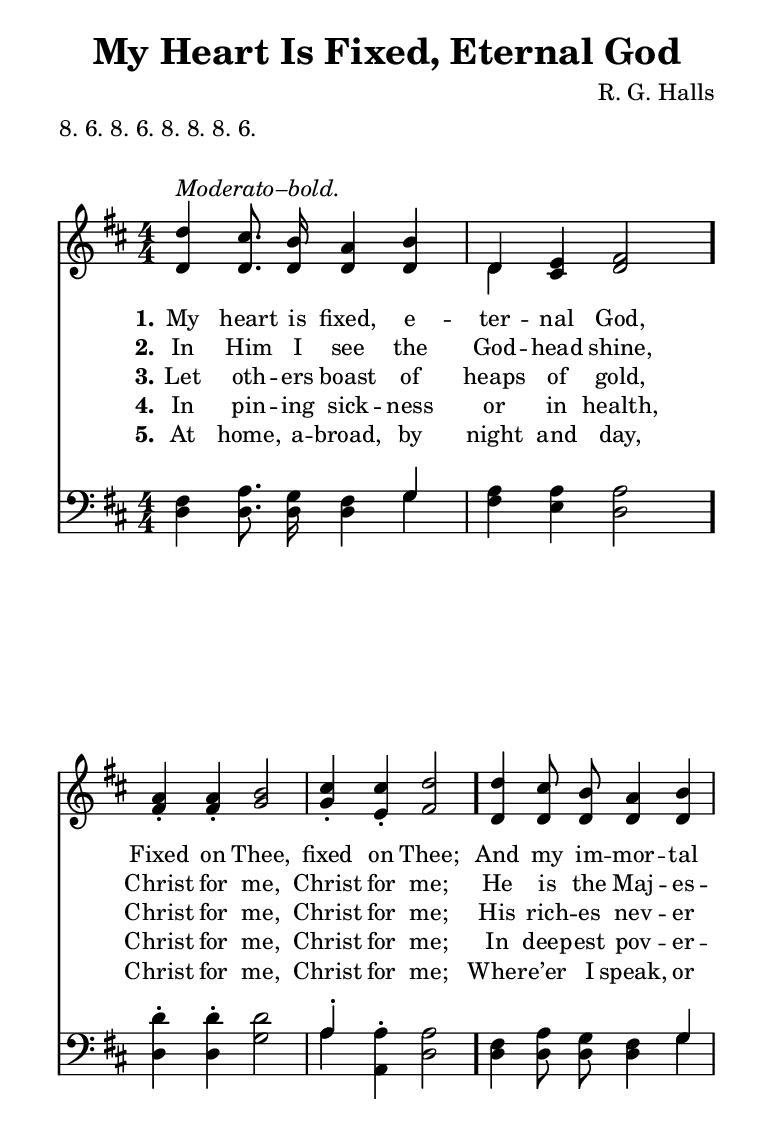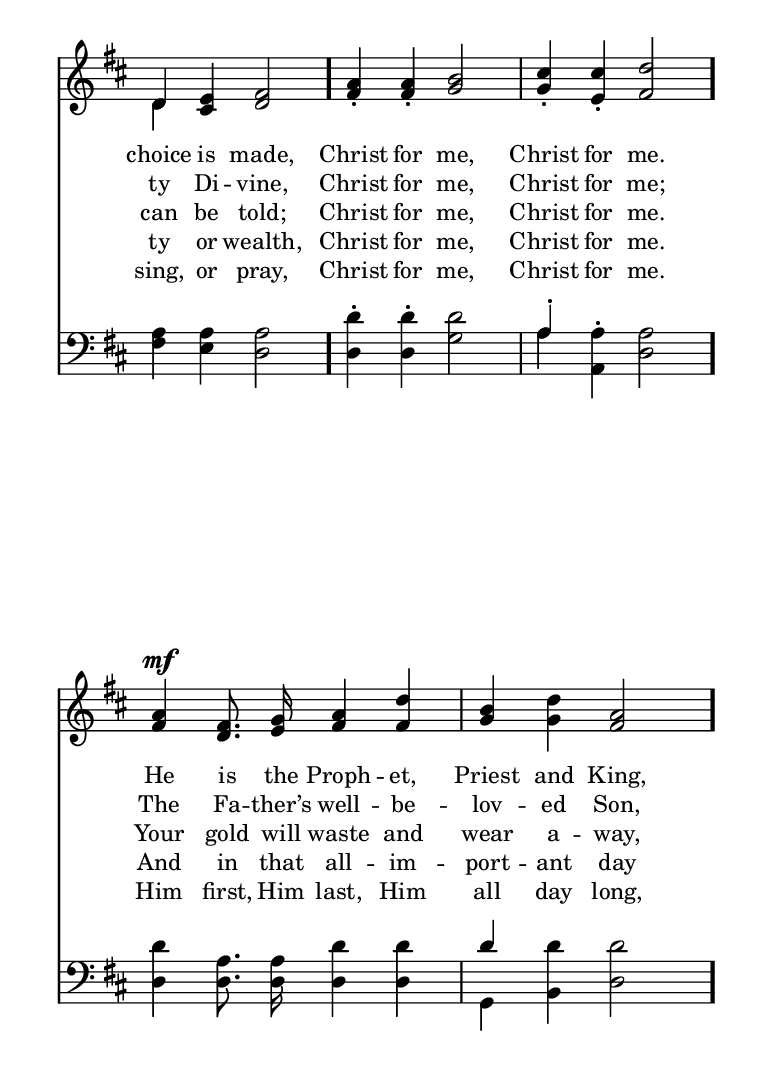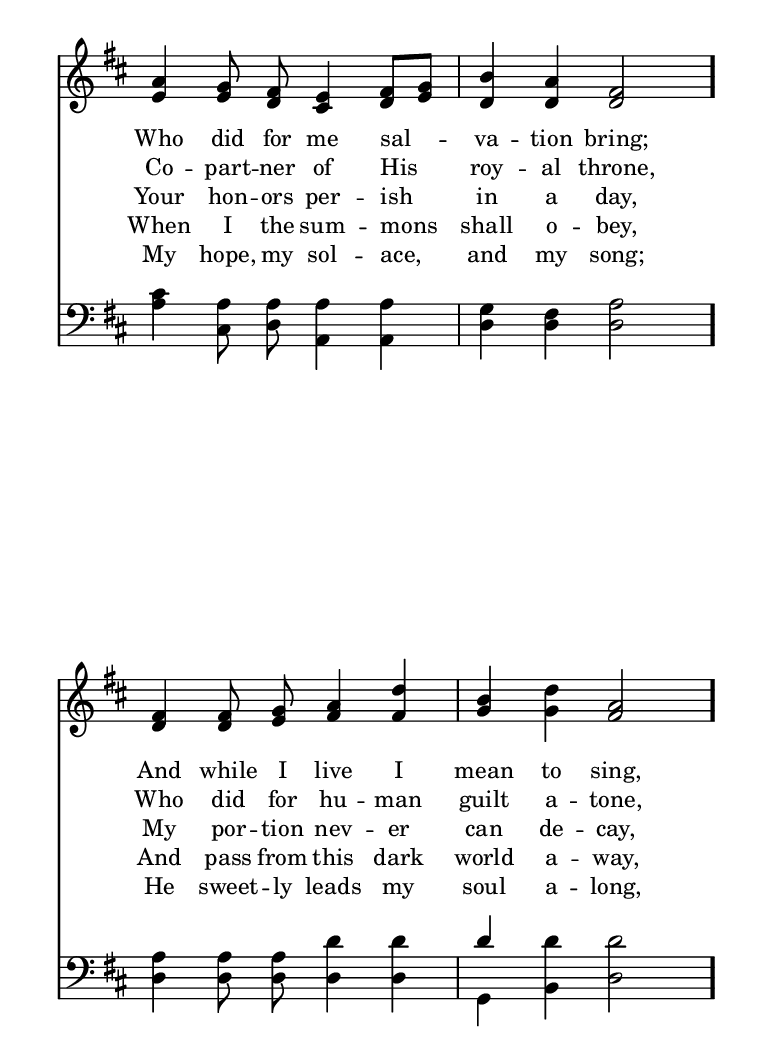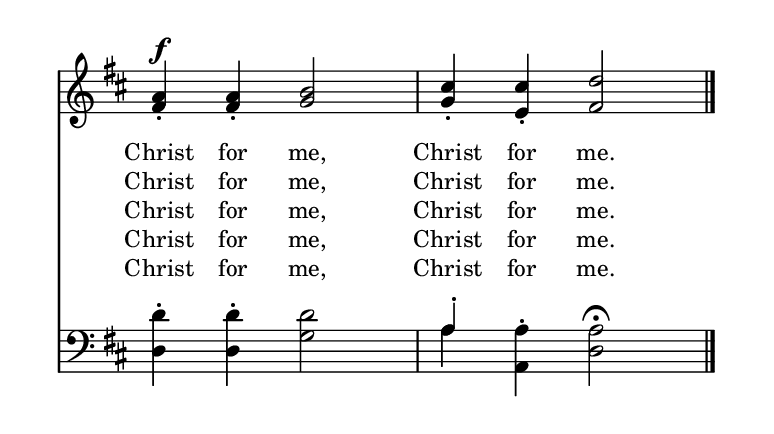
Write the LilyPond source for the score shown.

\include "common/global.ily"
\paper {
  \include "common/paper.ily"
}

\header{
  hymnnumber = "243"
  title = "My Heart Is Fixed, Eternal God"
  tunename = "Christ For Me"
  meter = "8. 6. 8. 6. 8. 8. 8. 6."
  poet = ""
  composer = "R. G. Halls"
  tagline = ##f
}

ta = { \tempo 4=80 }
tb = { \tempo 4=40 }

patternA = { \ta c4 c8. c16 c4 c | c c c2 }
patternB = { \ta c4 c4 c2 }
patternC = { \ta c4 c8 c c4 c | c4 c c2 }
patternD = { \ta c4 c8 c c4 c8[ c8] | c4 c c2 }
patternE = { \ta c4 c4 c2 | c4 c4 \tb c2\fermata }

global = {
  \include "common/overrides.ily"
  \override Staff.TimeSignature.style = #'numbered
  \time 4/4
  \override Score.MetronomeMark.transparent = ##t % hide all fermata changes too
  \ta
  \key d \major
  \autoBeamOff
}

notesSoprano = {
\global
\relative c'' {

  \changePitch \patternA { d^\markup{\italic{Moderato–bold.}} cis b a b | d, e fis }
  \changePitch \patternB { a a b | cis cis d }
  \changePitch \patternC { d cis b a b | d, e fis }
  \changePitch \patternB { a a b | cis cis d }

  \changePitch \patternA { a^\mf fis g a d | b d a }
  \changePitch \patternD { a g fis e fis g | b a fis }
  \changePitch \patternC { fis fis g a d | b d a }
  \changePitch \patternB { a^\f a b | cis cis d }

  \bar "|."

}
}

notesAlto = {
\global
\relative e' {

  \changePitch \patternA { d d d d d | d cis d }
  \changePitch \patternB { fis\staccato fis\staccato g | g\staccato e\staccato fis }
  \changePitch \patternC { d d d d d | d cis d }
  \changePitch \patternB { fis\staccato fis\staccato g | g\staccato e\staccato fis }

  \changePitch \patternA { fis d e fis fis | g g fis }
  \changePitch \patternD { e e d cis d e | d d d }
  \changePitch \patternC { d d e fis fis | g g fis }
  \changePitch \patternB { fis\staccato fis\staccato g | g\staccato e\staccato fis }

}
}

notesTenor = {
\global
\relative a {

  \changePitch \patternA { fis a g fis g | a a a }
  \changePitch \patternB { d\staccato d\staccato d | a\staccato a\staccato a }
  \changePitch \patternC { fis a g fis g | a a a }
  \changePitch \patternB { d\staccato d\staccato d | a\staccato a\staccato a }

  \changePitch \patternA { d a a d d | d d d }
  \changePitch \patternC { cis a a a a | g fis a }
  \changePitch \patternC { a a a d d | d d d }
  \changePitch \patternB { d\staccato d\staccato d | a\staccato a\staccato a }

}
}

notesBass = {
\global
\relative f {

  \changePitch \patternA { d d d d g | fis e d }
  \changePitch \patternB { d d g | a a, d }
  \changePitch \patternC { d d d d g | fis e d }
  \changePitch \patternB { d d g | a a, d }

  \changePitch \patternA { d d d d d | g, b d }
  \changePitch \patternC { a' cis, d a a | d d d }
  \changePitch \patternC { d d d d d | g, b d }
  \changePitch \patternE { d d g | a a, d }

}
}

wordsA = \lyricmode {
\set stanza = "1."

My heart is fixed, e -- ter -- nal God, \bar "."
Fixed on Thee, fixed on Thee; \bar "."
And my im -- mor -- tal choice is made, \bar "."
Christ for me, Christ for me. \bar "."
He is the Proph -- et, Priest and King, \bar "."
Who did for me sal -- va -- tion bring; \bar "."
And while I live I mean to sing, \bar "."
Christ for me, Christ for me. \bar "."

}

wordsB = \lyricmode {
\set stanza = "2."

In Him I see the God -- head shine,
Christ for me, Christ for me;
He is the Maj -- es -- ty Di -- vine,
Christ for me, Christ for me;
The Fa -- ther’s well -- be -- lov -- ed Son,
Co -- part -- ner of His roy -- al throne,
Who did for hu -- man guilt a -- tone,
Christ for me, Christ for me.

}

wordsC = \lyricmode {
\set stanza = "3."

Let oth -- ers boast of heaps of gold,
Christ for me, Christ for me;
His rich -- es nev -- er can be told;
Christ for me, Christ for me.
Your gold will waste and wear a -- way,
Your hon -- ors per -- ish in a day,
My por -- tion nev -- er can de -- cay,
Christ for me, Christ for me.

}

wordsD = \lyricmode {
\set stanza = "4."

In pin -- ing sick -- ness or in health,
Christ for me, Christ for me;
In deep -- est pov -- er -- ty or wealth,
Christ for me, Christ for me.
And in that all -- im -- port -- ant day
When I the sum -- mons shall o -- bey,
And pass from this dark world a -- way,
Christ for me, Christ for me.

}

wordsE = \lyricmode {
\set stanza = "5."

At home, a -- broad, by night and day,
Christ for me, Christ for me;
Wher -- e’er I speak, or sing, or pray,
Christ for me, Christ for me.
Him first, Him last, Him all day long,
My hope, my sol -- ace, and my song;
He sweet -- ly leads my soul a -- long,
Christ for me, Christ for me.

}

\score {
  \context ChoirStaff <<
    \context Staff = upper <<
      \set ChoirStaff.systemStartDelimiter = #'SystemStartBar
      \set ChoirStaff.printPartCombineTexts = ##f
      \partcombine #'(2 . 9) \notesSoprano \notesAlto
      \context NullVoice = sopranos { \voiceOne << \notesSoprano >> }
      \context NullVoice = altos { \voiceTwo << \notesAlto >> }
      \context Lyrics = one   \lyricsto sopranos \wordsA
      \context Lyrics = two   \lyricsto sopranos \wordsB
      \context Lyrics = three \lyricsto sopranos \wordsC
      \context Lyrics = four  \lyricsto sopranos \wordsD
      \context Lyrics = five  \lyricsto sopranos \wordsE
    >>
    \context Staff = men <<
      \clef bass
      \set ChoirStaff.printPartCombineTexts = ##f
      \partcombine #'(2 . 9) \notesTenor \notesBass
      \context NullVoice = tenors { \voiceOne << \notesTenor >> }
      \context NullVoice = basses { \voiceTwo << \notesBass >> }
    >>
  >>
  \layout {
    \include "common/layout.ily"
  }
  \midi{
    \include "common/midi.ily"
  }
}

\version "2.19.49"  % necessary for upgrading to future LilyPond versions.

% vi:set et ts=2 sw=2 ai nocindent syntax=lilypond:
